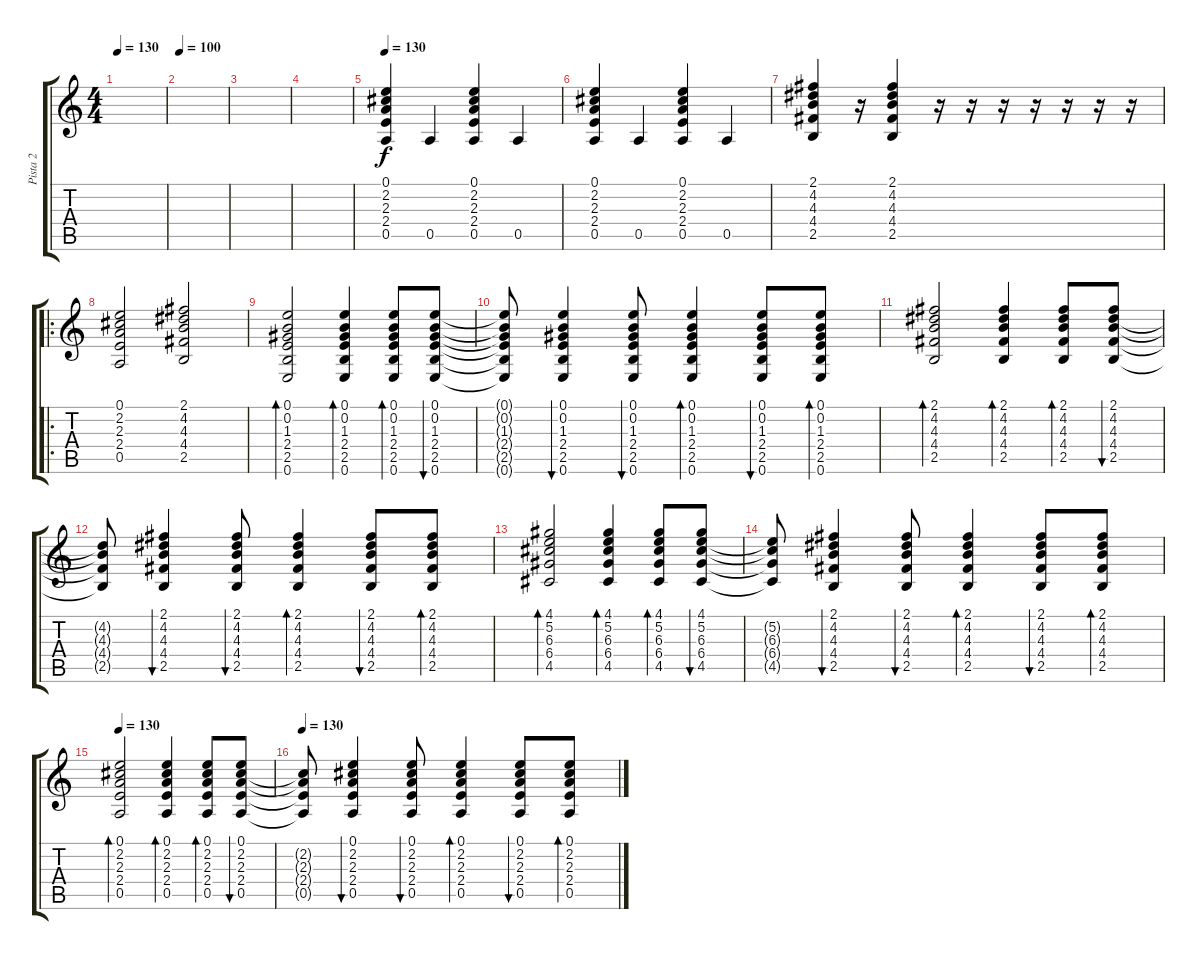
\track ("Pista 2" "Pista 2") {instrument acousticguitarsteel}
\staff {score tabs}
\tuning (E4 B3 G3 D3 A2 E2) {hide}
\ts (4 4)
\tempo 130
\clef g2
\ks c
|
\tempo 100
|
|
|
\tempo 130
(0.1 2.2 2.3 2.4 0.5).4 0.5.4 (0.1 2.2 2.3 2.4 0.5).4 0.5.4 |
(0.1 2.2 2.3 2.4 0.5).4 0.5.4 (0.1 2.2 2.3 2.4 0.5).4 0.5.4 |
(2.1 4.2 4.3 4.4 2.5).4 r.16 (2.1 4.2 4.3 4.4 2.5).4 r.16 r.16 r.16 r.16 r.16 r.16 r.16 |
\ro
(0.1 2.2 2.3 2.4 0.5).2 (2.1 4.2 4.3 4.4 2.5).2 |
(0.1 0.2 1.3 2.4 2.5 0.6).2{bd 120} (0.1 0.2 1.3 2.4 2.5 0.6).4{bd 120} (0.1 0.2 1.3 2.4 2.5 0.6).8{bd 120} (0.1 0.2 1.3 2.4 2.5 0.6).8{bu 120} |
(0.1{t} 0.2{t} 1.3{t} 2.4{t} 2.5{t} 0.6{t}).8 (0.1 0.2 1.3 2.4 2.5 0.6).4{bu 120} (0.1 0.2 1.3 2.4 2.5 0.6).8{bu 120} (0.1 0.2 1.3 2.4 2.5 0.6).4{bd 120} (0.1 0.2 1.3 2.4 2.5 0.6).8{bu 120} (0.1 0.2 1.3 2.4 2.5 0.6).8{bd 120} |
(2.1 4.2 4.3 4.4 2.5).2{bd 120} (2.1 4.2 4.3 4.4 2.5).4{bd 120} (2.1 4.2 4.3 4.4 2.5).8{bd 120} (2.1 4.2 4.3 4.4 2.5).8{bu 120} |
(4.2{t} 4.3{t} 4.4{t} 2.5{t}).8 (2.1 4.2 4.3 4.4 2.5).4{bu 120} (2.1 4.2 4.3 4.4 2.5).8{bu 120} (2.1 4.2 4.3 4.4 2.5).4{bd 120} (2.1 4.2 4.3 4.4 2.5).8{bu 120} (2.1 4.2 4.3 4.4 2.5).8{bd 120} |
(4.1 5.2 6.3 6.4 4.5).2{bd 120} (4.1 5.2 6.3 6.4 4.5).4{bd 120} (4.1 5.2 6.3 6.4 4.5).8{bd 120} (4.1 5.2 6.3 6.4 4.5).8{bu 120} |
(5.2{t} 6.3{t} 6.4{t} 4.5{t}).8 (2.1 4.2 4.3 4.4 2.5).4{bu 120} (2.1 4.2 4.3 4.4 2.5).8{bu 120} (2.1 4.2 4.3 4.4 2.5).4{bd 120} (2.1 4.2 4.3 4.4 2.5).8{bu 120} (2.1 4.2 4.3 4.4 2.5).8{bd 120} |
\tempo 130
(0.1 2.2 2.3 2.4 0.5).2{bd 120} (0.1 2.2 2.3 2.4 0.5).4{bd 120} (0.1 2.2 2.3 2.4 0.5).8{bd 120} (0.1 2.2 2.3 2.4 0.5).8{bu 120} |
\tempo 130
(2.2{t} 2.3{t} 2.4{t} 0.5{t}).8 (0.1 2.2 2.3 2.4 0.5).4{bu 120} (0.1 2.2 2.3 2.4 0.5).8{bu 120} (0.1 2.2 2.3 2.4 0.5).4{bd 120} (0.1 2.2 2.3 2.4 0.5).8{bu 120} (0.1 2.2 2.3 2.4 0.5).8{bd 120}
